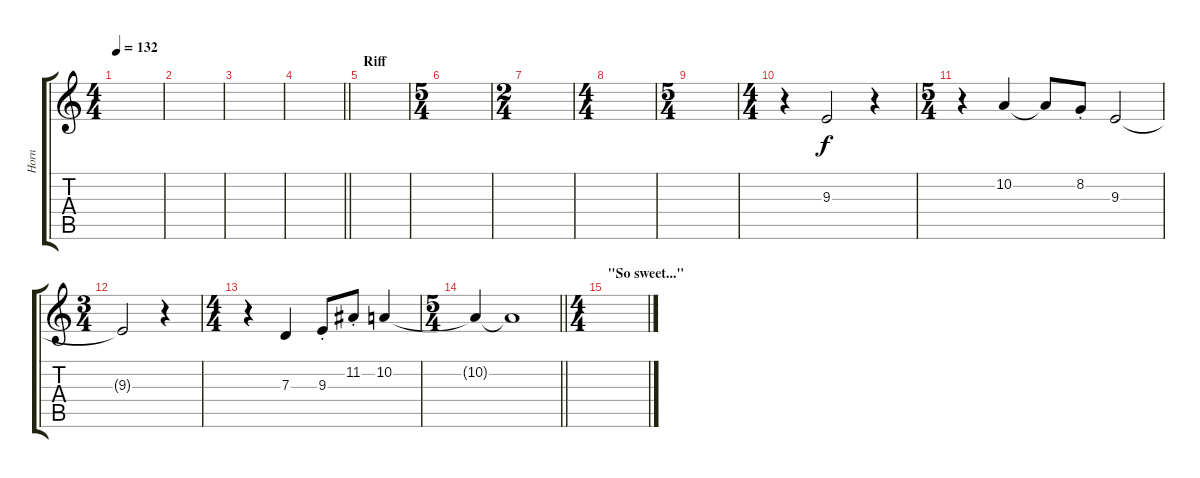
\track ("Horn" "Horn") {instrument frenchhorn}
\staff {score tabs}
\tuning (E4 B3 G3 D3 A2 E2) {hide}
\ts (4 4)
\tempo 132
\clef g2
\ks c
|
|
|
\barLineRight lightlight
|
\section ("" "Riff")
|
\ts (5 4)
|
\ts (2 4)
|
\ts (4 4)
|
\ts (5 4)
|
\ts (4 4)
r.4 9.3.2{volume 13} r.4 |
\ts (5 4)
r.4 10.2.4 10.2{t}.8 8.2{st}.8 9.3.2 |
\ts (3 4)
9.3{t}.2 r.4 |
\ts (4 4)
r.4 7.3.4 9.3{st}.8 11.2{st}.8 10.2.4 |
\ts (5 4)
\barLineRight lightlight
10.2{t}.4{volume 16} 10.2{t}.1 |
\ts (4 4)
\section ("" "\"So sweet...\"")
